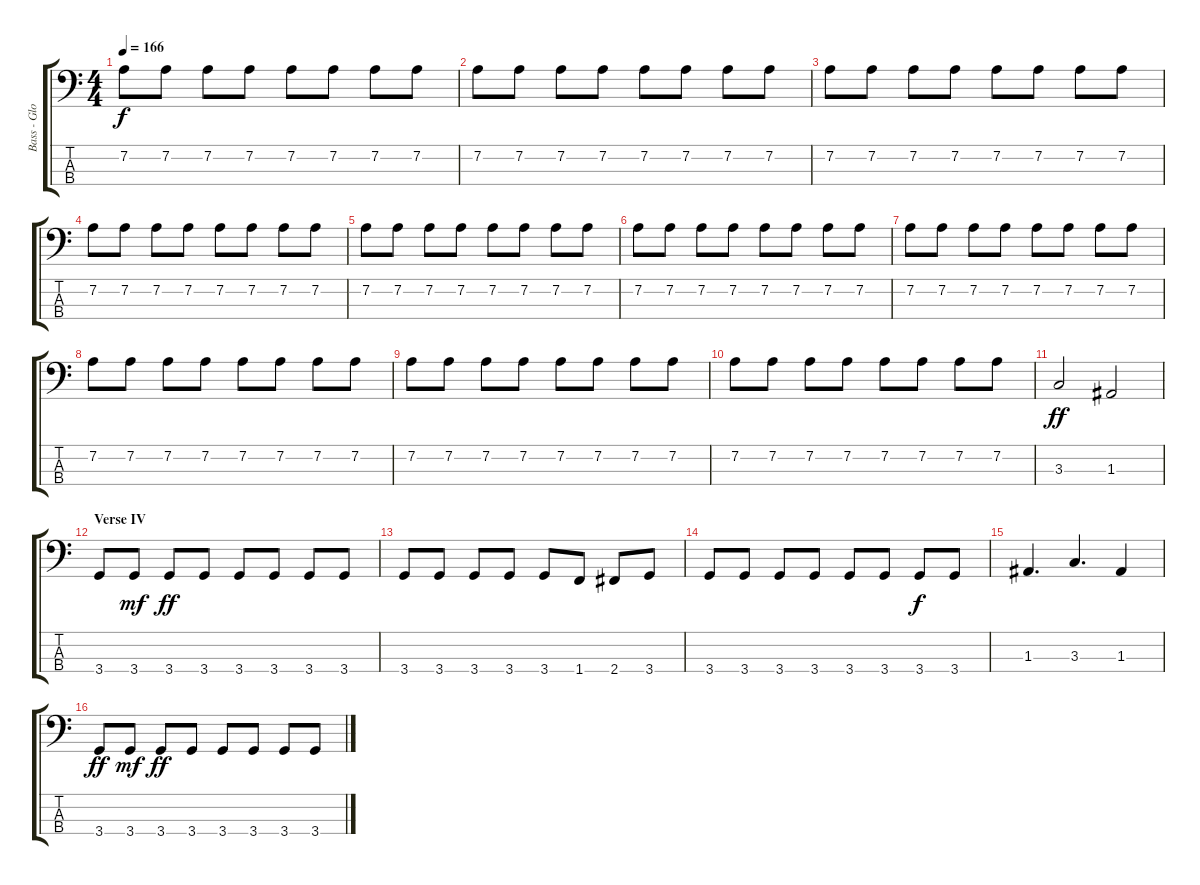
\track ("Bass - Glover" "Bass - Glo") {instrument electricbassfinger}
\staff {score tabs}
\tuning (G2 D2 A1 E1) {hide}
\ts (4 4)
\tempo 166
\clef f4
\ks c
7.2.8{dy f} 7.2.8 7.2.8 7.2.8 7.2.8 7.2.8 7.2.8 7.2.8 |
7.2.8 7.2.8 7.2.8 7.2.8 7.2.8 7.2.8 7.2.8 7.2.8 |
7.2.8 7.2.8 7.2.8 7.2.8 7.2.8 7.2.8 7.2.8 7.2.8 |
7.2.8 7.2.8 7.2.8 7.2.8 7.2.8 7.2.8 7.2.8 7.2.8 |
7.2.8 7.2.8 7.2.8 7.2.8 7.2.8 7.2.8 7.2.8 7.2.8 |
7.2.8 7.2.8 7.2.8 7.2.8 7.2.8 7.2.8 7.2.8 7.2.8 |
7.2.8 7.2.8 7.2.8 7.2.8 7.2.8 7.2.8 7.2.8 7.2.8 |
7.2.8 7.2.8 7.2.8 7.2.8 7.2.8 7.2.8 7.2.8 7.2.8 |
7.2.8 7.2.8 7.2.8 7.2.8 7.2.8 7.2.8 7.2.8 7.2.8 |
7.2.8 7.2.8 7.2.8 7.2.8 7.2.8 7.2.8 7.2.8 7.2.8 |
3.3.2{dy ff} 1.3.2 |
\section ("" "Verse IV")
3.4.8 3.4.8{dy mf} 3.4.8{dy ff} 3.4.8 3.4.8 3.4.8 3.4.8 3.4.8 |
3.4.8 3.4.8 3.4.8 3.4.8 3.4.8 1.4.8 2.4.8 3.4.8 |
3.4.8 3.4.8 3.4.8 3.4.8 3.4.8 3.4.8 3.4.8{dy f} 3.4.8 |
1.3.4{d} 3.3.4{d} 1.3.4 |
3.4.8{dy ff} 3.4.8{dy mf} 3.4.8{dy ff} 3.4.8 3.4.8 3.4.8 3.4.8 3.4.8
